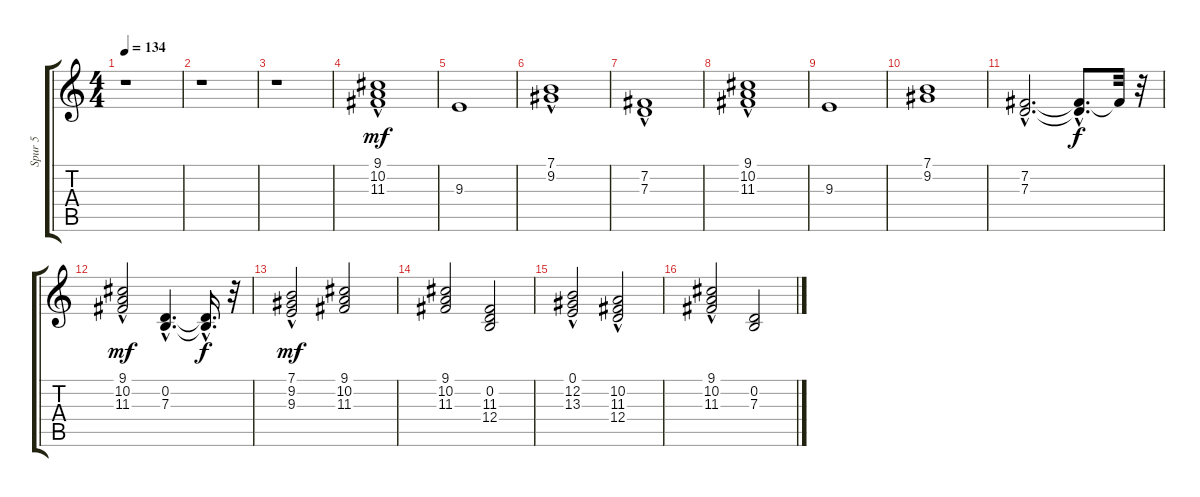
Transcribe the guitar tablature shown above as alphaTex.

\track ("Spur 5" "Spur 5") {instrument synthstrings1}
\staff {score tabs}
\tuning (E4 B3 G3 D3 A2 E2) {hide}
\ts (4 4)
\tempo 134
\clef g2
\ks c
r.1{dy f} |
r.1 |
r.1 |
(9.1 10.2 11.3{hac}).1{dy mf} |
9.3.1 |
(7.1 9.2{hac}).1 |
(7.2 7.3{hac}).1 |
(9.1 10.2 11.3{hac}).1 |
9.3.1 |
(7.1 9.2).1 |
(7.2{hac} 7.3{hac}).2{d} (7.2{hac t} 7.3{t}).8{d dy f} 7.2{t}.32 r.32 |
(9.1 10.2 11.3{hac}).2{dy mf} (0.2{hac} 7.3{hac}).4{d} (0.2{hac t} 7.3{hac t}).16{d dy f} r.32 |
(7.1{hac} 9.2 9.3).2{dy mf} (9.1 10.2 11.3).2 |
(9.1 10.2 11.3).2 (0.2 11.3 12.4).2 |
(0.1 12.2 13.3{hac}).2 (10.2 11.3{hac} 12.4).2 |
(9.1{hac} 10.2 11.3{hac}).2 (0.2 7.3).2
